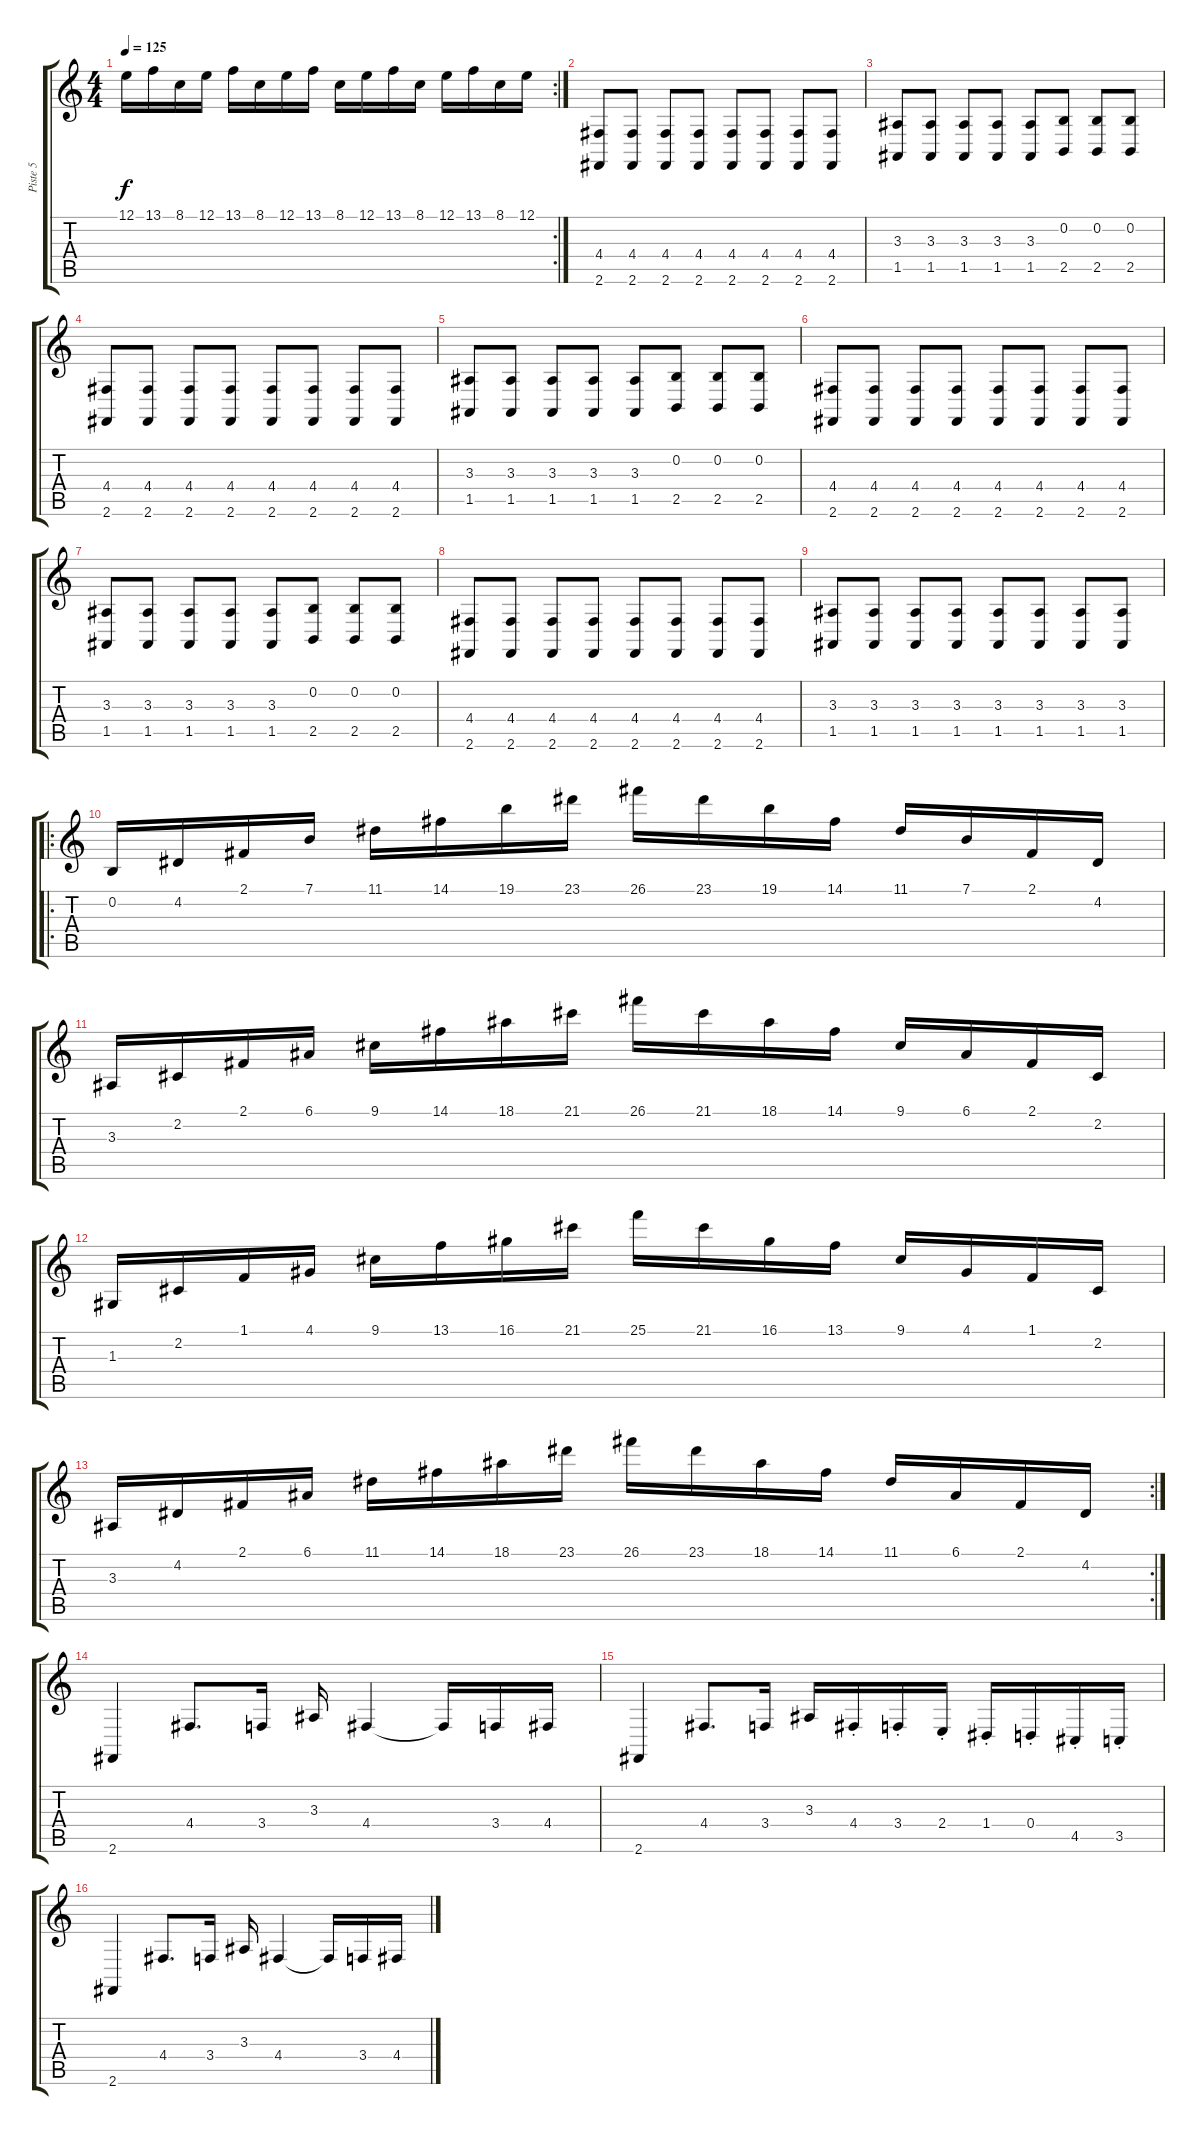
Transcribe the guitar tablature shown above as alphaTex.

\track ("Piste 5" "Piste 5") {instrument synthbrass1}
\staff {score tabs}
\tuning (E4 B3 G3 D3 A2 E2) {hide}
\rc 2
\ts (4 4)
\tempo 125
\clef g2
\ks c
12.1.16{dy f} 13.1.16 8.1.16 12.1.16 13.1.16 8.1.16 12.1.16 13.1.16 8.1.16 12.1.16 13.1.16 8.1.16 12.1.16 13.1.16 8.1.16 12.1.16 |
(4.4 2.6).8 (4.4 2.6).8 (4.4 2.6).8 (4.4 2.6).8 (4.4 2.6).8 (4.4 2.6).8 (4.4 2.6).8 (4.4 2.6).8 |
(3.3 1.5).8 (3.3 1.5).8 (3.3 1.5).8 (3.3 1.5).8 (3.3 1.5).8 (0.2 2.5).8 (0.2 2.5).8 (0.2 2.5).8 |
(4.4 2.6).8 (4.4 2.6).8 (4.4 2.6).8 (4.4 2.6).8 (4.4 2.6).8 (4.4 2.6).8 (4.4 2.6).8 (4.4 2.6).8 |
(3.3 1.5).8 (3.3 1.5).8 (3.3 1.5).8 (3.3 1.5).8 (3.3 1.5).8 (0.2 2.5).8 (0.2 2.5).8 (0.2 2.5).8 |
(4.4 2.6).8 (4.4 2.6).8 (4.4 2.6).8 (4.4 2.6).8 (4.4 2.6).8 (4.4 2.6).8 (4.4 2.6).8 (4.4 2.6).8 |
(3.3 1.5).8 (3.3 1.5).8 (3.3 1.5).8 (3.3 1.5).8 (3.3 1.5).8 (0.2 2.5).8 (0.2 2.5).8 (0.2 2.5).8 |
(4.4 2.6).8 (4.4 2.6).8 (4.4 2.6).8 (4.4 2.6).8 (4.4 2.6).8 (4.4 2.6).8 (4.4 2.6).8 (4.4 2.6).8 |
(3.3 1.5).8 (3.3 1.5).8 (3.3 1.5).8 (3.3 1.5).8 (3.3 1.5).8 (3.3 1.5).8 (3.3 1.5).8 (3.3 1.5).8 |
\ro
0.2.16 4.2.16 2.1.16 7.1.16 11.1.16 14.1.16 19.1.16 23.1.16 26.1.16 23.1.16 19.1.16 14.1.16 11.1.16 7.1.16 2.1.16 4.2.16 |
3.3.16 2.2.16 2.1.16 6.1.16 9.1.16 14.1.16 18.1.16 21.1.16 26.1.16 21.1.16 18.1.16 14.1.16 9.1.16 6.1.16 2.1.16 2.2.16 |
1.3.16 2.2.16 1.1.16 4.1.16 9.1.16 13.1.16 16.1.16 21.1.16 25.1.16 21.1.16 16.1.16 13.1.16 9.1.16 4.1.16 1.1.16 2.2.16 |
\rc 2
3.3.16 4.2.16 2.1.16 6.1.16 11.1.16 14.1.16 18.1.16 23.1.16 26.1.16 23.1.16 18.1.16 14.1.16 11.1.16 6.1.16 2.1.16 4.2.16 |
2.6.4 4.4.8{d} 3.4.16 3.3.16 4.4.4 4.4{t}.16 3.4.16 4.4.16 |
2.6.4 4.4.8{d} 3.4.16 3.3.16 4.4{st}.16 3.4{st}.16 2.4{st}.16 1.4{st}.16 0.4{st}.16 4.5{st}.16 3.5{st}.16 |
2.6.4 4.4.8{d} 3.4.16 3.3.16 4.4.4 4.4{t}.16 3.4.16 4.4.16
